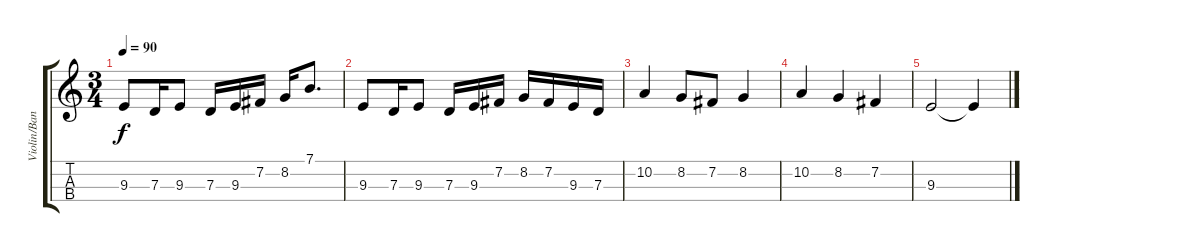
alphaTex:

\track ("Violin/Banjo Etc" "Violin/Ban") {instrument violin}
\staff {score tabs}
\tuning (E4 B3 G3 D2) {hide}
\ts (3 4)
\tempo 90
\clef g2
\ks c
9.3.8{dy f} 7.3.16 9.3.8 7.3.16 9.3.16 7.2.16 8.2.16 7.1.8{d} |
9.3.8 7.3.16 9.3.8 7.3.16 9.3.16 7.2.16 8.2.16 7.2.16 9.3.16 7.3.16 |
10.2.4 8.2.8 7.2.8 8.2.4 |
10.2.4 8.2.4 7.2.4 |
9.3.2 9.3{t}.4
